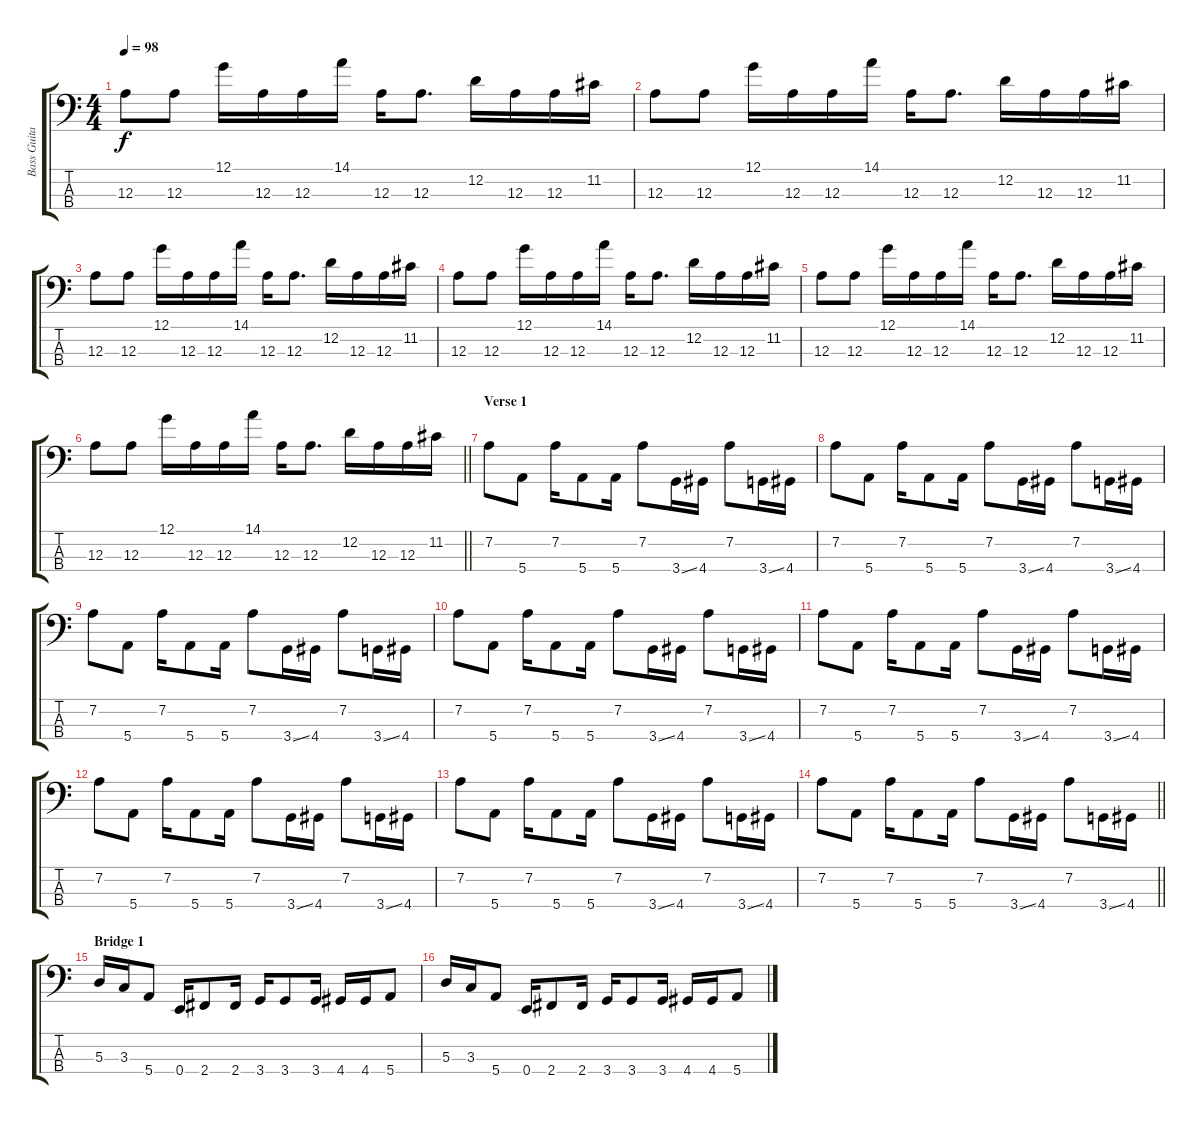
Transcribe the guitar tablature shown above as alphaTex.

\track ("Bass Guitar -- Tom Hamilton" "Bass Guita") {instrument electricbassfinger}
\staff {score tabs}
\tuning (G2 D2 A1 E1) {hide}
\ts (4 4)
\tempo 98
\clef f4
\ks c
12.3.8{dy f} 12.3.8 12.1.16 12.3.16 12.3.16 14.1.16 12.3.16 12.3.8{d} 12.2.16 12.3.16 12.3.16 11.2.16 |
12.3.8 12.3.8 12.1.16 12.3.16 12.3.16 14.1.16 12.3.16 12.3.8{d} 12.2.16 12.3.16 12.3.16 11.2.16 |
12.3.8 12.3.8 12.1.16 12.3.16 12.3.16 14.1.16 12.3.16 12.3.8{d} 12.2.16 12.3.16 12.3.16 11.2.16 |
12.3.8 12.3.8 12.1.16 12.3.16 12.3.16 14.1.16 12.3.16 12.3.8{d} 12.2.16 12.3.16 12.3.16 11.2.16 |
12.3.8 12.3.8 12.1.16 12.3.16 12.3.16 14.1.16 12.3.16 12.3.8{d} 12.2.16 12.3.16 12.3.16 11.2.16 |
\barLineRight lightlight
12.3.8 12.3.8 12.1.16 12.3.16 12.3.16 14.1.16 12.3.16 12.3.8{d} 12.2.16 12.3.16 12.3.16 11.2.16 |
\section ("" "Verse 1")
7.2.8 5.4.8 7.2.16 5.4.8 5.4.16 7.2.8 3.4{ss}.16 4.4.16 7.2.8 3.4{ss}.16 4.4.16 |
7.2.8 5.4.8 7.2.16 5.4.8 5.4.16 7.2.8 3.4{ss}.16 4.4.16 7.2.8 3.4{ss}.16 4.4.16 |
7.2.8 5.4.8 7.2.16 5.4.8 5.4.16 7.2.8 3.4{ss}.16 4.4.16 7.2.8 3.4{ss}.16 4.4.16 |
7.2.8 5.4.8 7.2.16 5.4.8 5.4.16 7.2.8 3.4{ss}.16 4.4.16 7.2.8 3.4{ss}.16 4.4.16 |
7.2.8 5.4.8 7.2.16 5.4.8 5.4.16 7.2.8 3.4{ss}.16 4.4.16 7.2.8 3.4{ss}.16 4.4.16 |
7.2.8 5.4.8 7.2.16 5.4.8 5.4.16 7.2.8 3.4{ss}.16 4.4.16 7.2.8 3.4{ss}.16 4.4.16 |
7.2.8 5.4.8 7.2.16 5.4.8 5.4.16 7.2.8 3.4{ss}.16 4.4.16 7.2.8 3.4{ss}.16 4.4.16 |
\barLineRight lightlight
7.2.8 5.4.8 7.2.16 5.4.8 5.4.16 7.2.8 3.4{ss}.16 4.4.16 7.2.8 3.4{ss}.16 4.4.16 |
\section ("" "Bridge 1")
5.3.16 3.3.16 5.4.8 0.4.16 2.4.8 2.4.16 3.4.16 3.4.8 3.4.16 4.4.16 4.4.16 5.4.8 |
5.3.16 3.3.16 5.4.8 0.4.16 2.4.8 2.4.16 3.4.16 3.4.8 3.4.16 4.4.16 4.4.16 5.4.8
